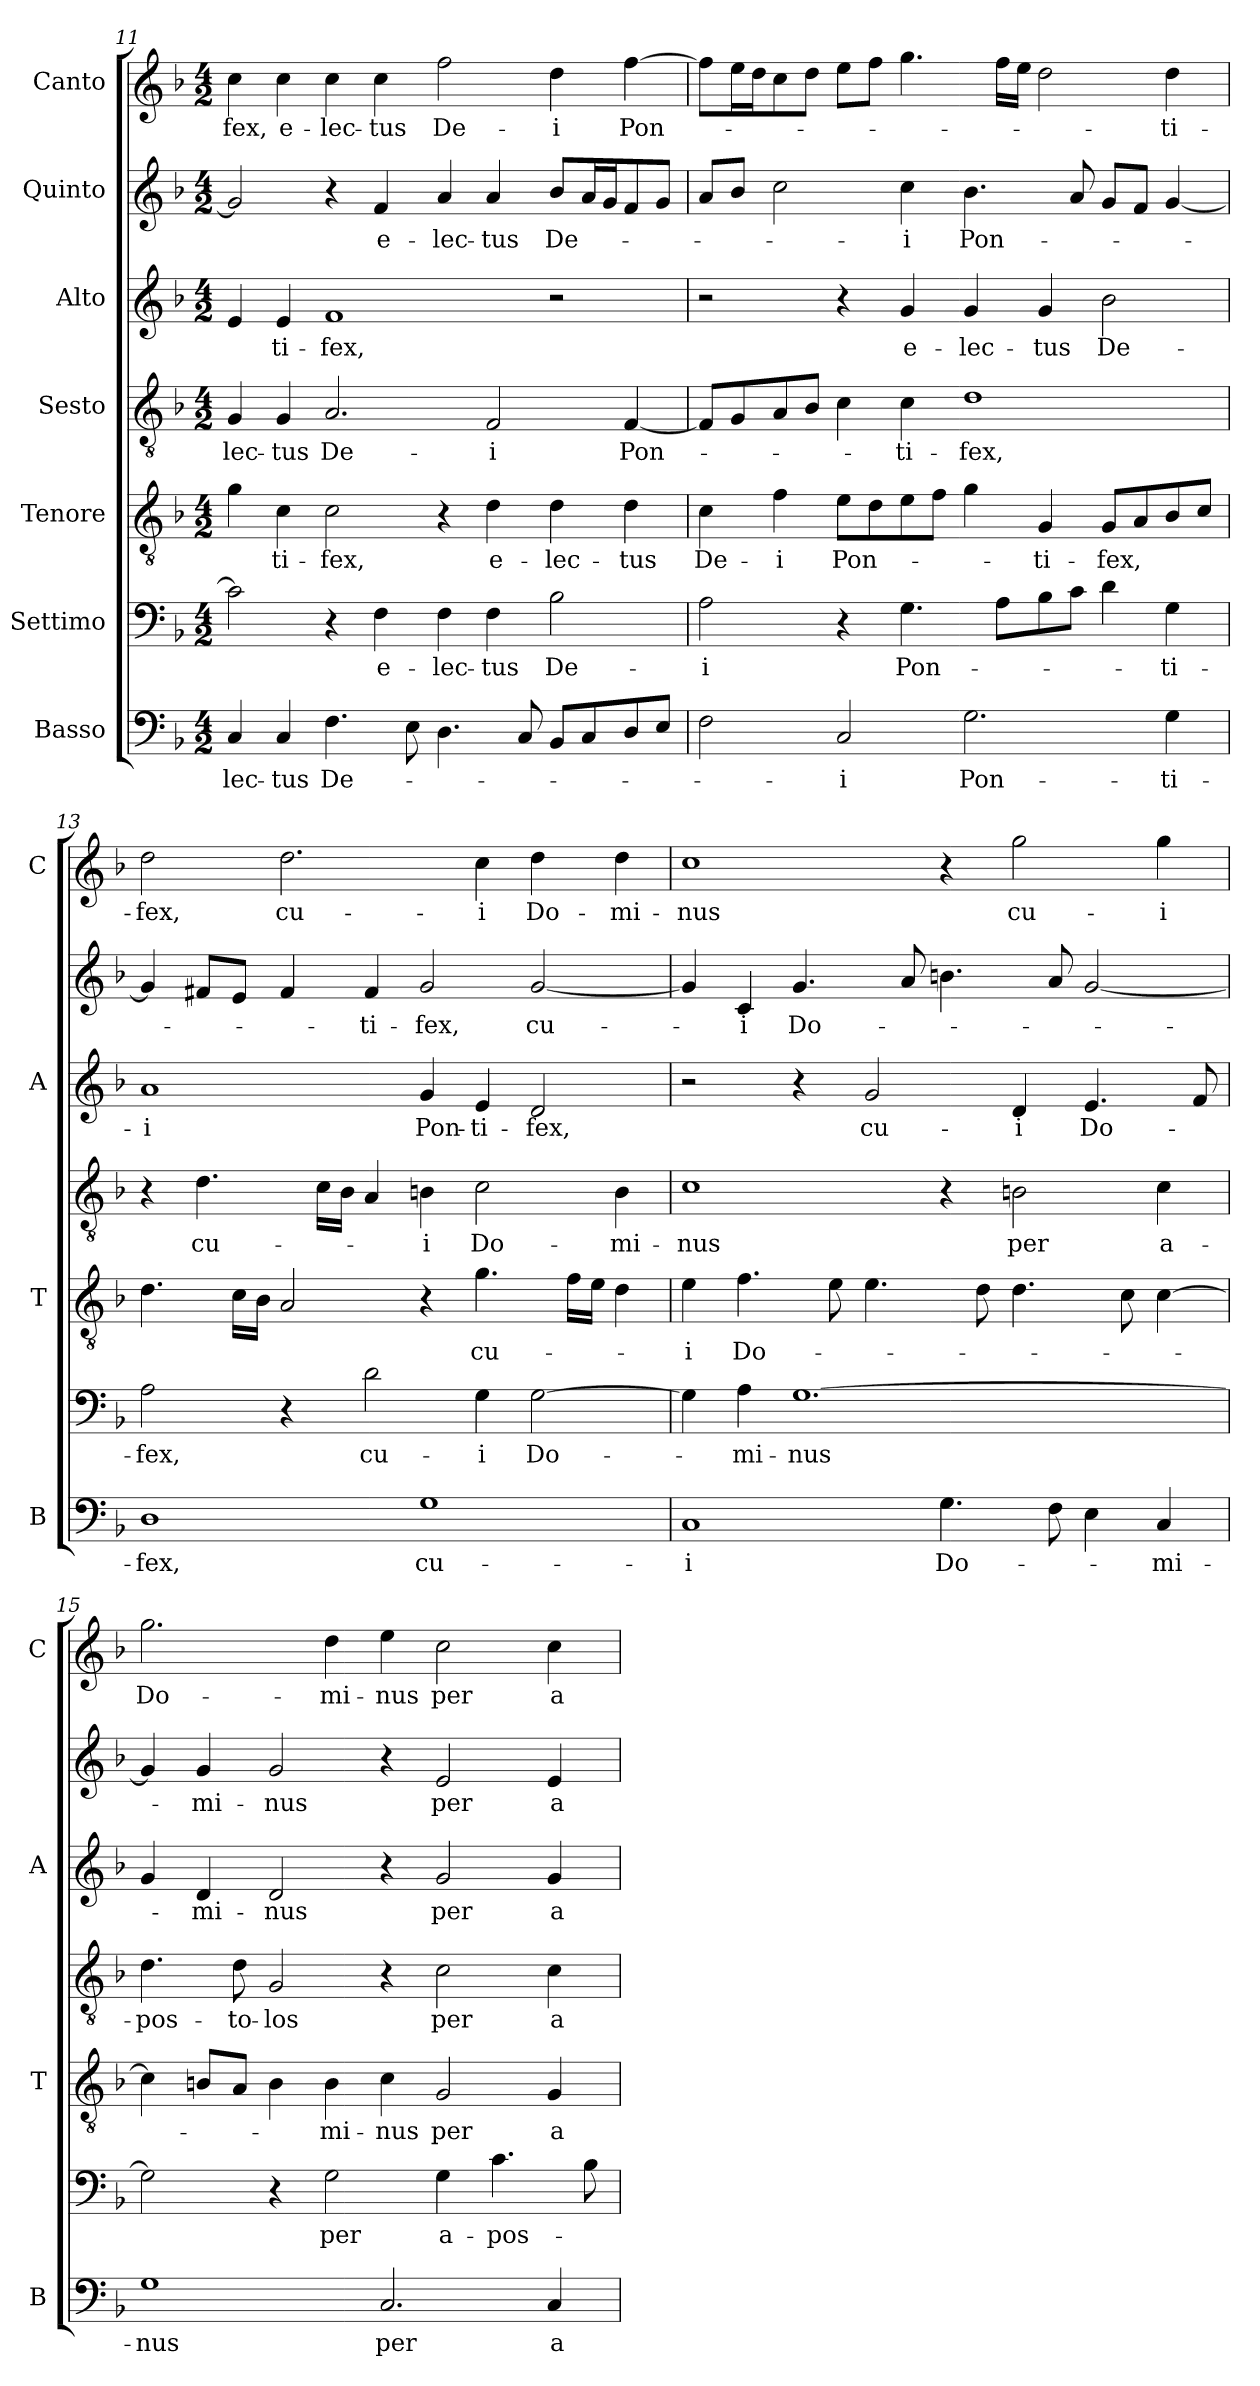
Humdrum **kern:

**kern	**text	**kern	**text	**kern	**text	**kern	**text	**kern	**text	**kern	**text	**kern	**text
*part7	*part7	*part6	*part6	*part5	*part5	*part4	*part4	*part3	*part3	*part2	*part2	*part1	*part1
*staff7	*staff7	*staff6	*staff6	*staff5	*staff5	*staff4	*staff4	*staff3	*staff3	*staff2	*staff2	*staff1	*staff1
*I"Basso	*	*I"Settimo	*	*I"Tenore	*	*I"Sesto	*	*I"Alto	*	*I"Quinto	*	*I"Canto	*
*I'B	*	*	*	*I'T	*	*	*	*I'A	*	*	*	*I'C	*
!!LO:PB:g=z
*clefF4	*	*clefF4	*	*clefGv2	*	*clefGv2	*	*clefG2	*	*clefG2	*	*clefG2	*
*k[b-]	*	*k[b-]	*	*k[b-]	*	*k[b-]	*	*k[b-]	*	*k[b-]	*	*k[b-]	*
*F:	*	*F:	*	*F:	*	*F:	*	*F:	*	*F:	*	*F:	*
*M4/2	*	*M4/2	*	*M4/2	*	*M4/2	*	*M4/2	*	*M4/2	*	*M4/2	*
=11	=11	=11	=11	=11	=11	=11	=11	=11	=11	=11	=11	=11	=11
!	!LO:LY:b	!	!	!	!	!	!LO:LY:b	!	!	!	!	!	!LO:LY:b
4C/	-lec-	2c\]	.	4g\	.	4G/	-lec-	4e/	.	2g/]	.	4cc\	-fex,
!	!LO:LY:b	!	!	!	!LO:LY:b	!	!LO:LY:b	!	!LO:LY:b	!	!	!	!LO:LY:b
4C/	-tus	.	.	4c\	-ti-	4G/	-tus	4e/	-ti-	.	.	4cc\	e-
!	!LO:LY:b	!	!	!	!LO:LY:b	!	!LO:LY:b	!	!LO:LY:b	!	!	!	!LO:LY:b
4.F\	De-	4r	.	2c\	-fex,	2.A/	De-	1f	-fex,	4r	.	4cc\	-lec-
!	!	!	!LO:LY:b	!	!	!	!	!	!	!	!LO:LY:b	!	!LO:LY:b
.	.	4F\	e-	.	.	.	.	.	.	4f/	e-	4cc\	-tus
8E\	.	.	.	.	.	.	.	.	.	.	.	.	.
!	!	!	!LO:LY:b	!	!	!	!	!	!	!	!LO:LY:b	!	!LO:LY:b
4.D\	.	4F\	-lec-	4r	.	.	.	.	.	4a/	-lec-	2ff\	De-
!	!	!	!LO:LY:b	!	!LO:LY:b	!	!LO:LY:b	!	!	!	!LO:LY:b	!	!
.	.	4F\	-tus	4d\	e-	2F/	-i	.	.	4a/	-tus	.	.
8C/	.	.	.	.	.	.	.	.	.	.	.	.	.
!	!	!	!LO:LY:b	!	!LO:LY:b	!	!	!	!	!	!LO:LY:b	!	!LO:LY:b
8BB-/L	.	2B-\	De-	4d\	-lec-	.	.	2r	.	8b-/L	De-	4dd\	-i
8C/	.	.	.	.	.	.	.	.	.	16a/L	.	.	.
.	.	.	.	.	.	.	.	.	.	16g/J	.	.	.
!	!	!	!	!	!LO:LY:b	!	!LO:LY:b	!	!	!	!	!	!LO:LY:b
8D/	.	.	.	4d\	-tus	[4F/	Pon-	.	.	8f/	.	[4ff\	Pon-
8E/J	.	.	.	.	.	.	.	.	.	8g/J	.	.	.
=12	=12	=12	=12	=12	=12	=12	=12	=12	=12	=12	=12	=12	=12
!	!	!	!LO:LY:b	!	!LO:LY:b	!	!	!	!	!	!	!	!
2F\	.	2A\	-i	4c\	De-	8F/L]	.	2r	.	8a/L	.	8ff\L]	.
.	.	.	.	.	.	8G/	.	.	.	8b-/J	.	16ee\L	.
.	.	.	.	.	.	.	.	.	.	.	.	16dd\J	.
!	!	!	!	!	!LO:LY:b	!	!	!	!	!	!	!	!
.	.	.	.	4f\	-i	8A/	.	.	.	2cc\	.	8cc\	.
.	.	.	.	.	.	8B-/J	.	.	.	.	.	8dd\J	.
!	!LO:LY:b	!	!	!	!LO:LY:b	!	!	!	!	!	!	!	!
2C/	-i	4r	.	8e\L	Pon-	4c\	.	4r	.	.	.	8ee\L	.
.	.	.	.	8d\	.	.	.	.	.	.	.	8ff\J	.
!	!	!	!LO:LY:b	!	!	!	!LO:LY:b	!	!LO:LY:b	!	!LO:LY:b	!	!
.	.	4.G\	Pon-	8e\	.	4c\	-ti-	4g/	e-	4cc\	-i	4.gg\	.
.	.	.	.	8f\J	.	.	.	.	.	.	.	.	.
!	!LO:LY:b	!	!	!	!	!	!LO:LY:b	!	!LO:LY:b	!	!LO:LY:b	!	!
2.G\	Pon-	.	.	4g\	.	1d	-fex,	4g/	-lec-	4.b-\	Pon-	.	.
.	.	8A\L	.	.	.	.	.	.	.	.	.	16ff\LL	.
.	.	.	.	.	.	.	.	.	.	.	.	16ee\JJ	.
!	!	!	!	!	!LO:LY:b	!	!	!	!LO:LY:b	!	!	!	!
.	.	8B-\	.	4G/	-ti-	.	.	4g/	-tus	.	.	2dd\	.
.	.	8c\J	.	.	.	.	.	.	.	8a/	.	.	.
!	!	!	!	!	!LO:LY:b	!	!	!	!LO:LY:b	!	!	!	!
.	.	4d\	.	8G/L	-fex,	.	.	2b-\	De-	8g/L	.	.	.
.	.	.	.	8A/	.	.	.	.	.	8f/J	.	.	.
!	!LO:LY:b	!	!LO:LY:b	!	!	!	!	!	!	!	!	!	!LO:LY:b
4G\	-ti-	4G\	-ti-	8B-/	.	.	.	.	.	[4g/	.	4dd\	-ti-
.	.	.	.	8c/J	.	.	.	.	.	.	.	.	.
!!LO:LB:g=z
=13	=13	=13	=13	=13	=13	=13	=13	=13	=13	=13	=13	=13	=13
!	!LO:LY:b	!	!LO:LY:b	!	!	!	!	!	!LO:LY:b	!	!	!	!LO:LY:b
1D	-fex,	2A\	-fex,	4.d\	.	4r	.	1a	-i	4g/]	.	2dd\	-fex,
!	!	!	!	!	!	!	!LO:LY:b	!	!	!	!	!	!
.	.	.	.	.	.	4.d\	cu-	.	.	8f#X/L	.	.	.
.	.	.	.	16c\LL	.	.	.	.	.	8e/J	.	.	.
.	.	.	.	16B-\JJ	.	.	.	.	.	.	.	.	.
!	!	!	!	!	!	!	!	!	!	!	!	!	!LO:LY:b
.	.	4r	.	2A/	.	.	.	.	.	4f#/	.	2.dd\	cu-
.	.	.	.	.	.	16c\LL	.	.	.	.	.	.	.
.	.	.	.	.	.	16B-\JJ	.	.	.	.	.	.	.
!	!	!	!LO:LY:b	!	!	!	!	!	!	!	!LO:LY:b	!	!
.	.	2d\	cu-	.	.	4A/	.	.	.	4f#/	-ti-	.	.
!	!LO:LY:b	!	!	!	!	!	!LO:LY:b	!	!LO:LY:b	!	!LO:LY:b	!	!
1G	cu-	.	.	4r	.	4Bn\	-i	4g/	Pon-	2g/	-fex,	.	.
!	!	!	!LO:LY:b	!	!LO:LY:b	!	!LO:LY:b	!	!LO:LY:b	!	!	!	!LO:LY:b
.	.	4G\	-i	4.g\	cu-	2c\	Do-	4e/	-ti-	.	.	4cc\	-i
!	!	!	!LO:LY:b	!	!	!	!	!	!LO:LY:b	!	!LO:LY:b	!	!LO:LY:b
.	.	[2G\	Do-	.	.	.	.	2d/	-fex,	[2g/	cu-	4dd\	Do-
.	.	.	.	16f\LL	.	.	.	.	.	.	.	.	.
.	.	.	.	16e\JJ	.	.	.	.	.	.	.	.	.
!	!	!	!	!	!	!	!LO:LY:b	!	!	!	!	!	!LO:LY:b
.	.	.	.	4d\	.	4B\	-mi-	.	.	.	.	4dd\	-mi-
=14	=14	=14	=14	=14	=14	=14	=14	=14	=14	=14	=14	=14	=14
!	!LO:LY:b	!	!	!	!LO:LY:b	!	!LO:LY:b	!	!	!	!	!	!LO:LY:b
1C	-i	4G\]	.	4e\	-i	1c	-nus	2rcc	.	4g/]	.	1cc	-nus
!	!	!	!LO:LY:b	!	!LO:LY:b	!	!	!	!	!	!LO:LY:b	!	!
.	.	4A\	-mi-	4.f\	Do-	.	.	.	.	4c/	-i	.	.
!	!	!	!LO:LY:b	!	!	!	!	!	!	!	!LO:LY:b	!	!
.	.	[1.G	-nus	.	.	.	.	4r	.	4.g/	Do-	.	.
.	.	.	.	8e\	.	.	.	.	.	.	.	.	.
!	!	!	!	!	!	!	!	!	!LO:LY:b	!	!	!	!
.	.	.	.	4.e\	.	.	.	2g/	cu-	.	.	.	.
.	.	.	.	.	.	.	.	.	.	8a/	.	.	.
!	!LO:LY:b	!	!	!	!	!	!	!	!	!	!	!	!
4.G\	Do-	.	.	.	.	4r	.	.	.	4.bn\	.	4r	.
.	.	.	.	8d\	.	.	.	.	.	.	.	.	.
!	!	!	!	!	!	!	!LO:LY:b	!	!LO:LY:b	!	!	!	!LO:LY:b
.	.	.	.	4.d\	.	2Bn\	per	4d/	-i	.	.	2gg\	cu-
8F\	.	.	.	.	.	.	.	.	.	8a/	.	.	.
!	!	!	!	!	!	!	!	!	!LO:LY:b	!	!	!	!
4E\	.	.	.	.	.	.	.	4.e/	Do-	[2g/	.	.	.
.	.	.	.	8c\	.	.	.	.	.	.	.	.	.
!	!LO:LY:b	!	!	!	!	!	!LO:LY:b	!	!	!	!	!	!LO:LY:b
4C/	-mi-	.	.	[4c\	.	4c\	a-	.	.	.	.	4gg\	-i
.	.	.	.	.	.	.	.	8f/	.	.	.	.	.
=15	=15	=15	=15	=15	=15	=15	=15	=15	=15	=15	=15	=15	=15
!	!LO:LY:b	!	!	!	!	!	!LO:LY:b	!	!	!	!	!	!LO:LY:b
1G	-nus	2G\]	.	4c\]	.	4.d\	-pos-	4g/	.	4g/]	.	2.gg\	Do-
!	!	!	!	!	!	!	!	!	!LO:LY:b	!	!LO:LY:b	!	!
.	.	.	.	8Bn/L	.	.	.	4d/	-mi-	4g/	-mi-	.	.
!	!	!	!	!	!	!	!LO:LY:b	!	!	!	!	!	!
.	.	.	.	8A/J	.	8d\	-to-	.	.	.	.	.	.
!	!	!	!	!	!	!	!LO:LY:b	!	!LO:LY:b	!	!LO:LY:b	!	!
.	.	4r	.	4B\	.	2G/	-los	2d/	-nus	2g/	-nus	.	.
!	!	!	!LO:LY:b	!	!LO:LY:b	!	!	!	!	!	!	!	!LO:LY:b
.	.	2G\	per	4B\	-mi-	.	.	.	.	.	.	4dd\	-mi-
!	!LO:LY:b	!	!	!	!LO:LY:b	!	!	!	!	!	!	!	!LO:LY:b
2.C/	per	.	.	4c\	-nus	4r	.	4r	.	4r	.	4ee\	-nus
!	!	!	!LO:LY:b	!	!LO:LY:b	!	!LO:LY:b	!	!LO:LY:b	!	!LO:LY:b	!	!LO:LY:b
.	.	4G\	a-	2G/	per	2c\	per	2g/	per	2e/	per	2cc\	per
!	!	!	!LO:LY:b	!	!	!	!	!	!	!	!	!	!
.	.	4.c\	-pos-	.	.	.	.	.	.	.	.	.	.
!	!LO:LY:b	!	!	!	!LO:LY:b	!	!LO:LY:b	!	!LO:LY:b	!	!LO:LY:b	!	!LO:LY:b
4C/	a-	.	.	4G/	a-	4c\	a-	4g/	a-	4e/	a-	4cc\	a-
.	.	8B-\	.	.	.	.	.	.	.	.	.	.	.
=	=	=	=	=	=	=	=	=	=	=	=	=	=
*-	*-	*-	*-	*-	*-	*-	*-	*-	*-	*-	*-	*-	*-
